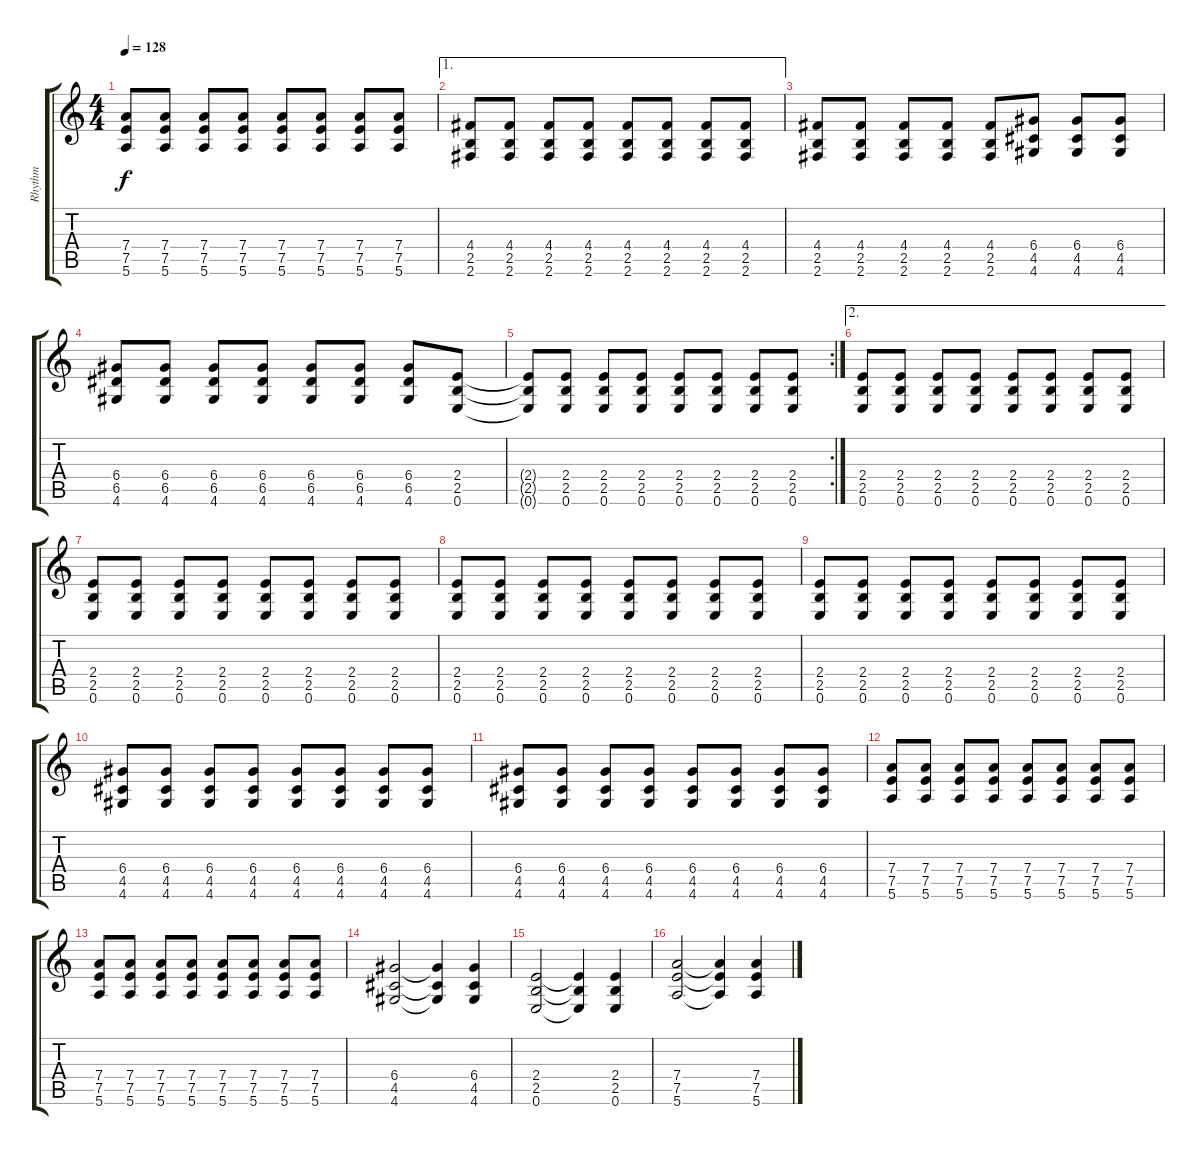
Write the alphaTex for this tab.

\track ("Rhythm" "Rhythm") {instrument overdrivenguitar}
\staff {score tabs}
\tuning (E4 B3 G3 D3 A2 E2) {hide}
\ts (4 4)
\tempo 128
\clef g2
\ks c
(7.4 7.5 5.6).8{dy f} (7.4 7.5 5.6).8 (7.4 7.5 5.6).8 (7.4 7.5 5.6).8 (7.4 7.5 5.6).8 (7.4 7.5 5.6).8 (7.4 7.5 5.6).8 (7.4 7.5 5.6).8 |
\ae 1
(4.4 2.5 2.6).8 (4.4 2.5 2.6).8 (4.4 2.5 2.6).8 (4.4 2.5 2.6).8 (4.4 2.5 2.6).8 (4.4 2.5 2.6).8 (4.4 2.5 2.6).8 (4.4 2.5 2.6).8 |
(4.4 2.5 2.6).8 (4.4 2.5 2.6).8 (4.4 2.5 2.6).8 (4.4 2.5 2.6).8 (4.4 2.5 2.6).8 (6.4 4.5 4.6).8 (6.4 4.5 4.6).8 (6.4 4.5 4.6).8 |
(6.4 6.5 4.6).8 (6.4 6.5 4.6).8 (6.4 6.5 4.6).8 (6.4 6.5 4.6).8 (6.4 6.5 4.6).8 (6.4 6.5 4.6).8 (6.4 6.5 4.6).8 (2.4 2.5 0.6).8 |
\rc 2
(2.4{t} 2.5{t} 0.6{t}).8 (2.4 2.5 0.6).8 (2.4 2.5 0.6).8 (2.4 2.5 0.6).8 (2.4 2.5 0.6).8 (2.4 2.5 0.6).8 (2.4 2.5 0.6).8 (2.4 2.5 0.6).8 |
\ae 2
(2.4 2.5 0.6).8 (2.4 2.5 0.6).8 (2.4 2.5 0.6).8 (2.4 2.5 0.6).8 (2.4 2.5 0.6).8 (2.4 2.5 0.6).8 (2.4 2.5 0.6).8 (2.4 2.5 0.6).8 |
(2.4 2.5 0.6).8 (2.4 2.5 0.6).8 (2.4 2.5 0.6).8 (2.4 2.5 0.6).8 (2.4 2.5 0.6).8 (2.4 2.5 0.6).8 (2.4 2.5 0.6).8 (2.4 2.5 0.6).8 |
(2.4 2.5 0.6).8 (2.4 2.5 0.6).8 (2.4 2.5 0.6).8 (2.4 2.5 0.6).8 (2.4 2.5 0.6).8 (2.4 2.5 0.6).8 (2.4 2.5 0.6).8 (2.4 2.5 0.6).8 |
(2.4 2.5 0.6).8 (2.4 2.5 0.6).8 (2.4 2.5 0.6).8 (2.4 2.5 0.6).8 (2.4 2.5 0.6).8 (2.4 2.5 0.6).8 (2.4 2.5 0.6).8 (2.4 2.5 0.6).8 |
(6.4 4.5 4.6).8 (6.4 4.5 4.6).8 (6.4 4.5 4.6).8 (6.4 4.5 4.6).8 (6.4 4.5 4.6).8 (6.4 4.5 4.6).8 (6.4 4.5 4.6).8 (6.4 4.5 4.6).8 |
(6.4 4.5 4.6).8 (6.4 4.5 4.6).8 (6.4 4.5 4.6).8 (6.4 4.5 4.6).8 (6.4 4.5 4.6).8 (6.4 4.5 4.6).8 (6.4 4.5 4.6).8 (6.4 4.5 4.6).8 |
(7.4 7.5 5.6).8 (7.4 7.5 5.6).8 (7.4 7.5 5.6).8 (7.4 7.5 5.6).8 (7.4 7.5 5.6).8 (7.4 7.5 5.6).8 (7.4 7.5 5.6).8 (7.4 7.5 5.6).8 |
(7.4 7.5 5.6).8 (7.4 7.5 5.6).8 (7.4 7.5 5.6).8 (7.4 7.5 5.6).8 (7.4 7.5 5.6).8 (7.4 7.5 5.6).8 (7.4 7.5 5.6).8 (7.4 7.5 5.6).8 |
(6.4 4.5 4.6).2 (6.4{t} 4.5{t} 4.6{t}).4 (6.4 4.5 4.6).4 |
(2.4 2.5 0.6).2 (2.4{t} 2.5{t} 0.6{t}).4 (2.4 2.5 0.6).4 |
(7.4 7.5 5.6).2 (7.4{t} 7.5{t} 5.6{t}).4 (7.4 7.5 5.6).4
